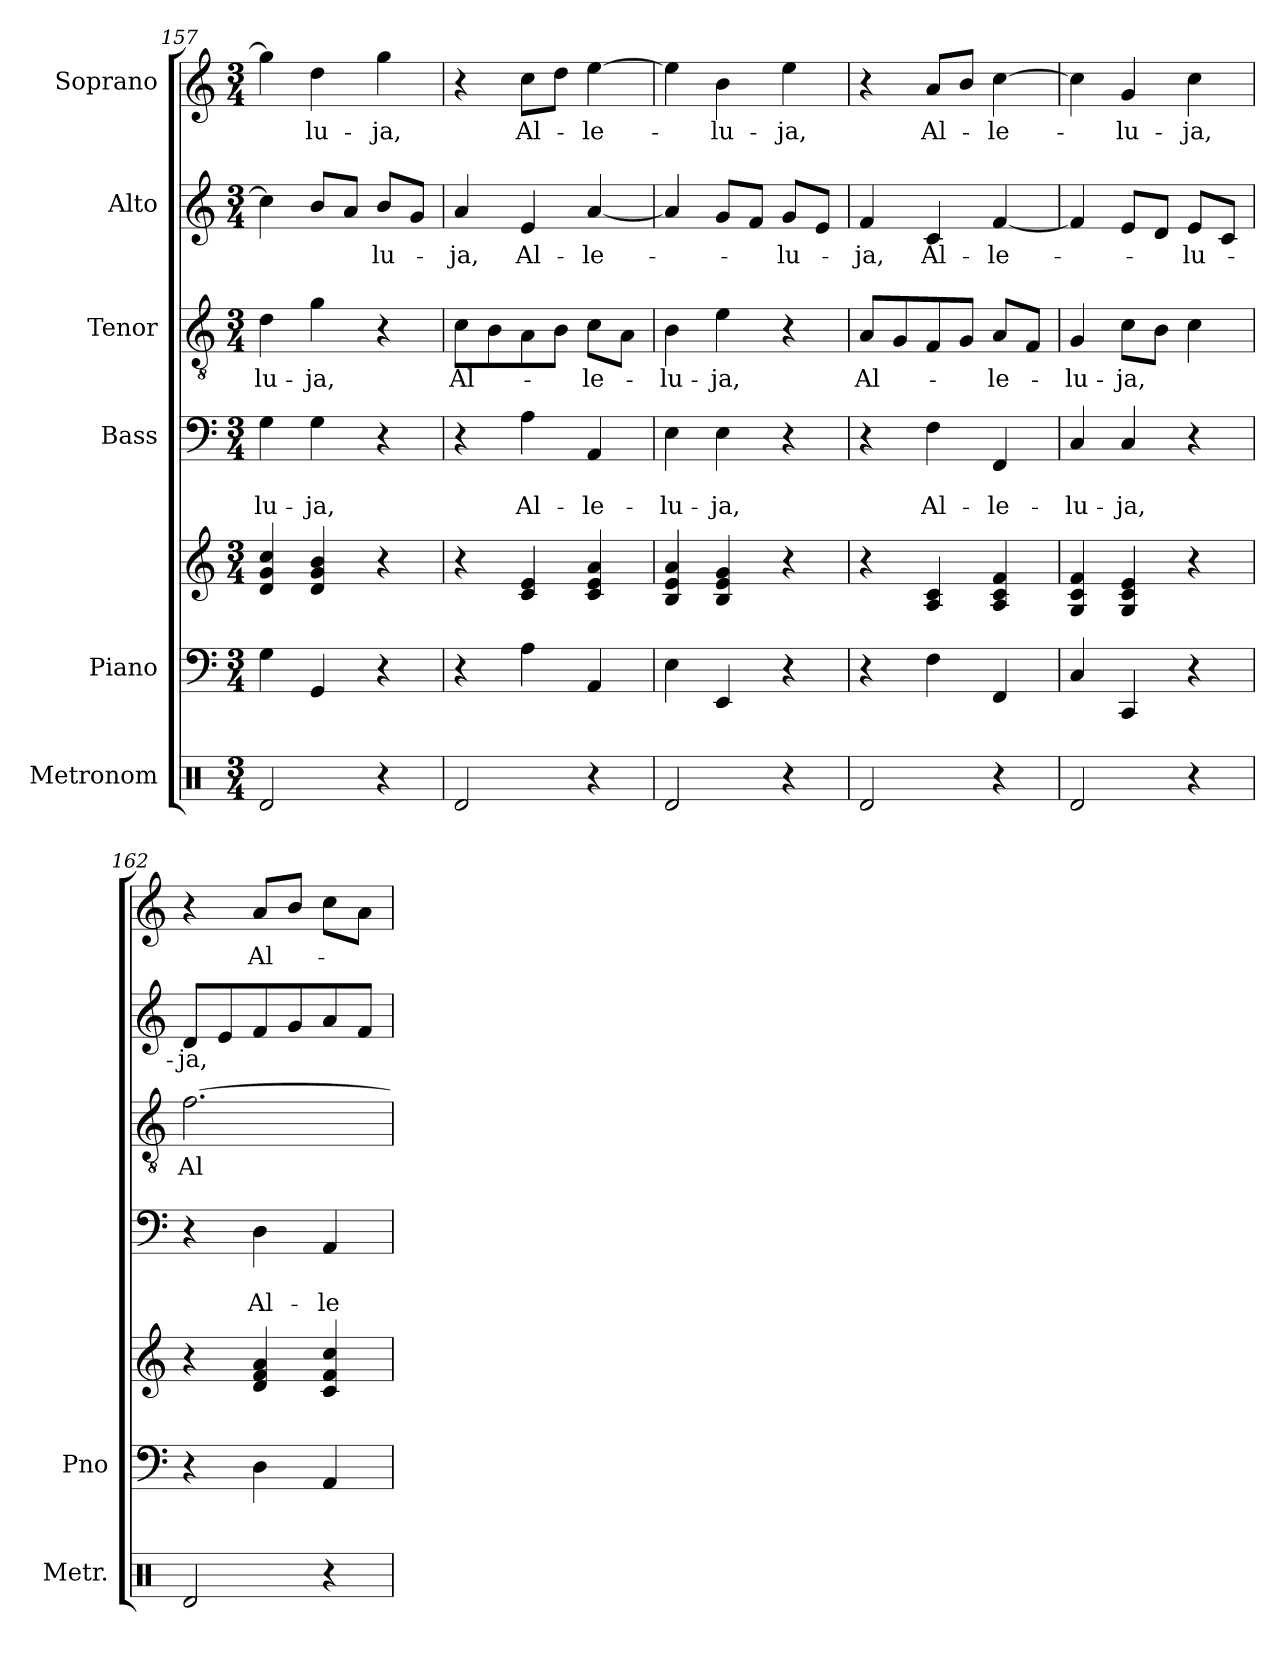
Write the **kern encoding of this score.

**kern	**kern	**kern	**kern	**text	**text	**kern	**text	**kern	**text	**text	**kern	**text	**text
*part6	*part5	*part5	*part4	*part4	*part4	*part3	*part3	*part2	*part2	*part2	*part1	*part1	*part1
*staff7	*staff6	*staff5	*staff4	*staff4	*staff4	*staff3	*staff3	*staff2	*staff2	*staff2	*staff1	*staff1	*staff1
*I"Metronom	*I"Piano	*	*I"Bass	*	*	*I"Tenor	*	*I"Alto	*	*	*I"Soprano	*	*
*I'Metr.	*I'Pno	*	*	*	*	*	*	*	*	*	*	*	*
*clefX	*clefF4	*clefG2	*clefF4	*	*	*clefGv2	*	*clefG2	*	*	*clefG2	*	*
*k[]	*k[]	*k[]	*k[]	*	*	*k[]	*	*k[]	*	*	*k[]	*	*
*M3/4	*M3/4	*M3/4	*M3/4	*	*	*M3/4	*	*M3/4	*	*	*M3/4	*	*
=157	=157	=157	=157	=157	=157	=157	=157	=157	=157	=157	=157	=157	=157
!	!	!	!	!	!LO:LY:b	!	!LO:LY:b	!	!	!	!	!	!
2Rd/	4G\	4d/ 4g/ 4cc/	4G\	.	-lu-	4d\	-lu-	4cc\]	.	.	4gg\]	.	.
!	!	!	!	!	!LO:LY:b	!	!LO:LY:b	!	!	!	!	!LO:LY:b	!
.	4GG/	4d/ 4g/ 4b/	4G\	.	-ja,	4g\	-ja,	8b/L	.	.	4dd\	-lu-	.
.	.	.	.	.	.	.	.	8a/J	.	.	.	.	.
!	!	!	!	!	!	!	!	!	!LO:LY:b	!	!	!LO:LY:b	!
4r	4r	4r	4r	.	.	4r	.	8b/L	-lu-	.	4gg\	-ja,	.
.	.	.	.	.	.	.	.	8g/J	.	.	.	.	.
=158	=158	=158	=158	=158	=158	=158	=158	=158	=158	=158	=158	=158	=158
!	!	!	!	!	!	!	!LO:LY:b	!	!LO:LY:b	!	!	!	!
2Rd/	4r	4r	4r	.	.	8c\L	Al-	4a/	-ja,	.	4r	.	.
.	.	.	.	.	.	8B\	.	.	.	.	.	.	.
!	!	!	!	!	!LO:LY:b	!	!	!	!LO:LY:b	!	!	!LO:LY:b	!
.	4A\	4c/ 4e/	4A\	.	Al-	8A\	.	4e/	Al-	.	8cc\L	Al-	.
.	.	.	.	.	.	8B\J	.	.	.	.	8dd\J	.	.
!	!	!	!	!	!LO:LY:b	!	!LO:LY:b	!	!LO:LY:b	!	!	!LO:LY:b	!
4r	4AA/	4c/ 4e/ 4a/	4AA/	.	-le-	8c\L	-le-	[4a/	-le-	.	[4ee\	-le-	.
.	.	.	.	.	.	8A\J	.	.	.	.	.	.	.
!!LO:PB:g=z
=159	=159	=159	=159	=159	=159	=159	=159	=159	=159	=159	=159	=159	=159
!	!	!	!	!	!LO:LY:b	!	!LO:LY:b	!	!	!LO:LY:b	!	!	!LO:LY:b
2Rd/	4E\	4B/ 4e/ 4a/	4E\	.	-lu-	4B\	-lu-	4a/]	.	­	4ee\]	.	­
!	!	!	!	!	!LO:LY:b	!	!LO:LY:b	!	!	!LO:LY:b	!	!LO:LY:b	!
.	4EE/	4B/ 4e/ 4g/	4E\	.	-ja,	4e\	-ja,	8g/L	.	­	4b\	-lu-	.
.	.	.	.	.	.	.	.	8f/J	.	.	.	.	.
!	!	!	!	!	!	!	!	!	!LO:LY:b	!	!	!LO:LY:b	!
4r	4r	4r	4r	.	.	4r	.	8g/L	-lu-	.	4ee\	-ja,	.
.	.	.	.	.	.	.	.	8e/J	.	.	.	.	.
=160	=160	=160	=160	=160	=160	=160	=160	=160	=160	=160	=160	=160	=160
!	!	!	!	!	!	!	!LO:LY:b	!	!LO:LY:b	!	!	!	!
2Rd/	4r	4r	4r	.	.	8A/L	Al-	4f/	-ja,	.	4r	.	.
.	.	.	.	.	.	8G/	.	.	.	.	.	.	.
!	!	!	!	!	!LO:LY:b	!	!	!	!LO:LY:b	!	!	!LO:LY:b	!
.	4F\	4A/ 4c/	4F\	.	Al-	8F/	.	4c/	Al-	.	8a/L	Al-	.
.	.	.	.	.	.	8G/J	.	.	.	.	8b/J	.	.
!	!	!	!	!	!LO:LY:b	!	!LO:LY:b	!	!LO:LY:b	!	!	!LO:LY:b	!
4r	4FF/	4A/ 4c/ 4f/	4FF/	.	-le-	8A/L	-le-	[4f/	-le-	.	[4cc\	-le-	.
.	.	.	.	.	.	8F/J	.	.	.	.	.	.	.
=161	=161	=161	=161	=161	=161	=161	=161	=161	=161	=161	=161	=161	=161
!	!	!	!	!	!LO:LY:b	!	!LO:LY:b	!	!	!	!	!	!
2Rd/	4C/	4G/ 4c/ 4f/	4C/	.	-lu-	4G/	-lu-	4f/]	.	.	4cc\]	.	.
!	!	!	!	!	!LO:LY:b	!	!LO:LY:b	!	!	!	!	!LO:LY:b	!
.	4CC/	4G/ 4c/ 4e/	4C/	.	-ja,	8c\L	-ja,	8e/L	.	.	4g/	-lu-	.
.	.	.	.	.	.	8B\J	.	8d/J	.	.	.	.	.
!	!	!	!	!	!	!	!	!	!LO:LY:b	!	!	!LO:LY:b	!
4r	4r	4r	4r	.	.	4c\	.	8e/L	-lu-	.	4cc\	-ja,	.
.	.	.	.	.	.	.	.	8c/J	.	.	.	.	.
=162	=162	=162	=162	=162	=162	=162	=162	=162	=162	=162	=162	=162	=162
!	!	!	!	!	!	!	!LO:LY:b	!	!LO:LY:b	!	!	!	!
2Rd/	4r	4r	4r	.	.	[2.f\	Al-	8d/L	-ja,	.	4r	.	.
.	.	.	.	.	.	.	.	8e/	.	.	.	.	.
!	!	!	!	!	!LO:LY:b	!	!	!	!	!	!	!LO:LY:b	!
.	4D\	4d/ 4f/ 4a/	4D\	.	Al-	.	.	8f/	.	.	8a/L	Al-	.
.	.	.	.	.	.	.	.	8g/	.	.	8b/J	.	.
!	!	!	!	!	!LO:LY:b	!	!	!	!	!	!	!	!
4r	4AA/	4c/ 4f/ 4cc/	4AA/	.	-le-	.	.	8a/	.	.	8cc\L	.	.
.	.	.	.	.	.	.	.	8f/J	.	.	8a\J	.	.
=	=	=	=	=	=	=	=	=	=	=	=	=	=
*-	*-	*-	*-	*-	*-	*-	*-	*-	*-	*-	*-	*-	*-
